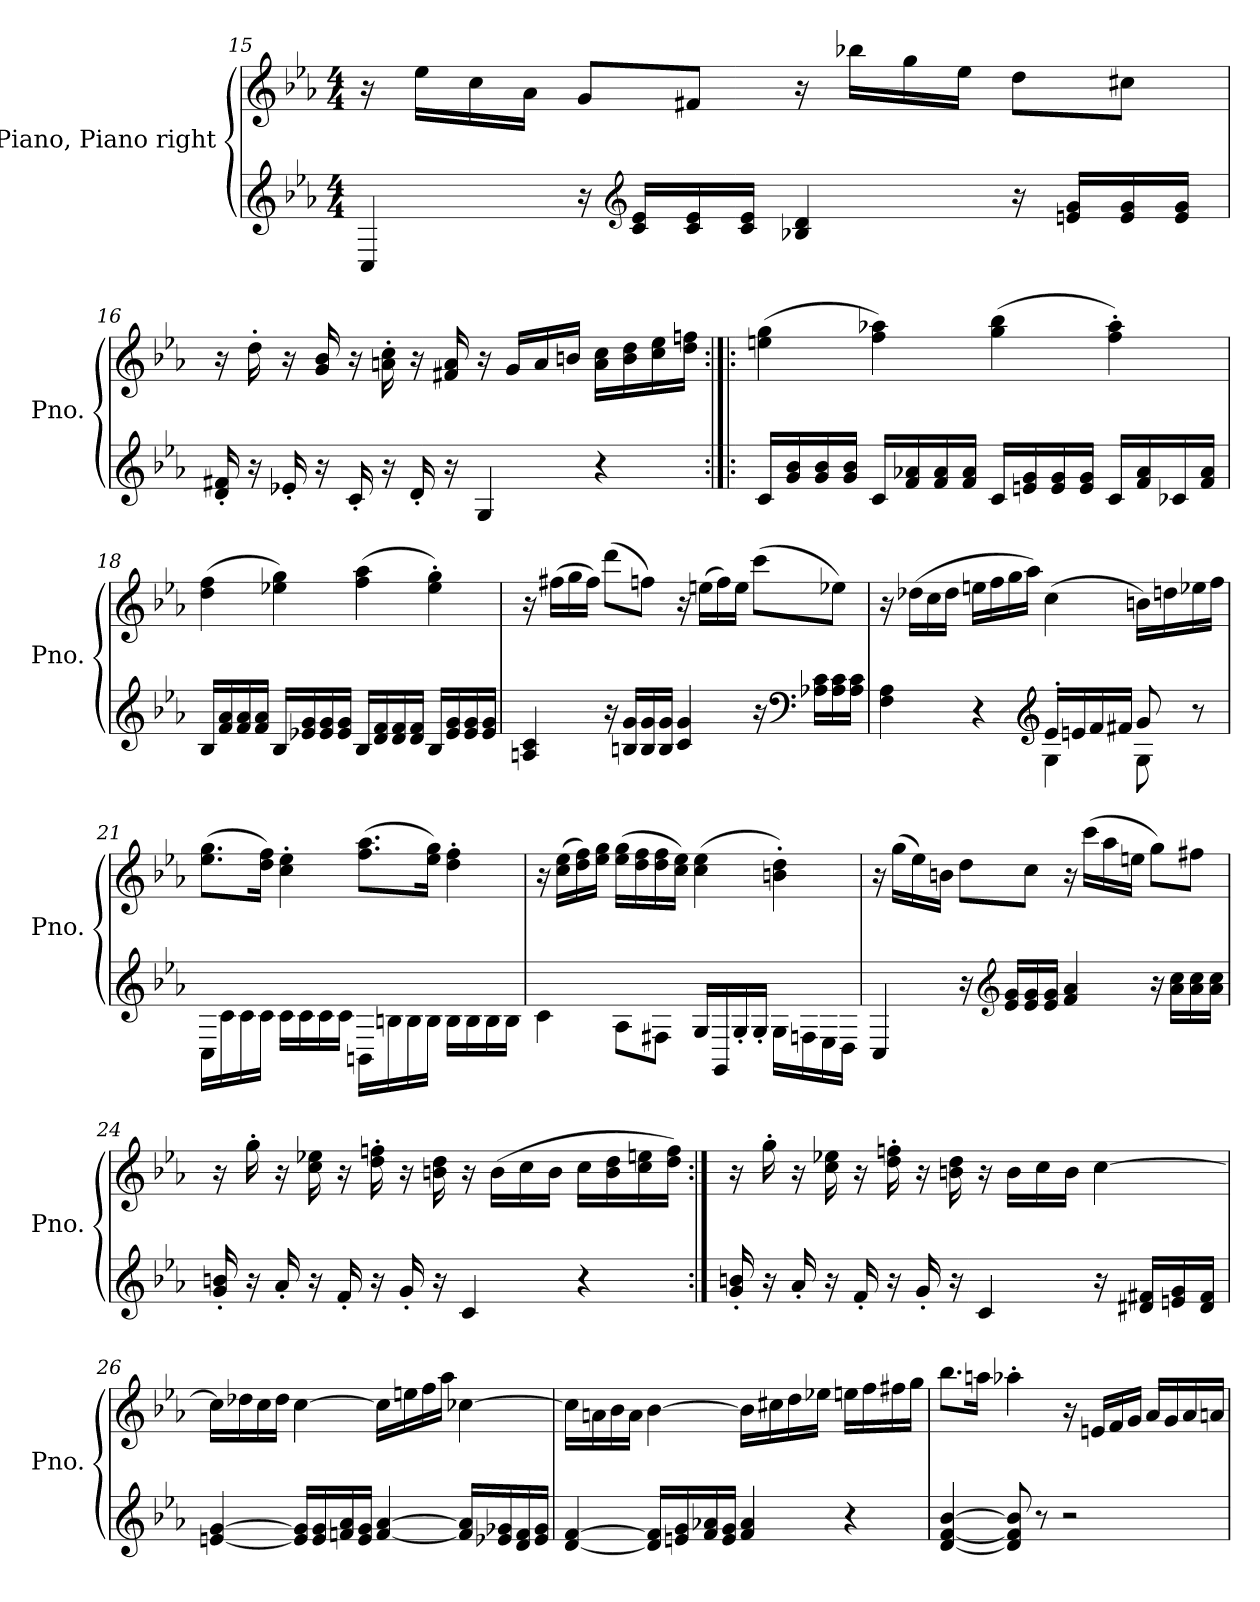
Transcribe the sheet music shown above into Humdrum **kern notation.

**kern	**kern
*part1	*part1
*staff2	*staff1
*I"Piano, Piano right	*
*I'Pno.	*
*clefG2	*clefG2
*k[b-e-a-]	*k[b-e-a-]
*M4/4	*M4/4
=15	=15
4C/	16r
.	16ee-\LL
.	16cc\
.	16a-\JJ
16r	8g/L
*clefG2	*
16c/ 16e-/LL	.
16c/ 16e-/	8f#X/J
16c/ 16e-/JJ	.
4B-X/ 4d/	16r
.	16bb-X\LL
.	16gg\
.	16ee-\JJ
16r	8dd\L
16en/ 16g/LL	.
16e/ 16g/	8cc#X\J
16e/ 16g/JJ	.
!!LO:PB:g=z
=16	=16
16d/' 16f#X/'	16r
16r	16dd'\
16e-X'/	16r
16r	16g/ 16b-/
16c'/	16r
16r	16an\' 16cc\'
16d'/	16r
16r	16f#X/ 16a/
4G/	16r
.	16g/LL
.	16a/
.	16bn/JJ
4r	16a\ 16cc\LL
.	16b\ 16dd\
.	16cc\ 16ee-\
.	16dd\ 16ffn\JJ
=17:|!|:	=17:|!|:
16c/LL	(4een\ 4gg\
16g/ 16b-/	.
16g/ 16b-/	.
16g/ 16b-/JJ	.
16c/LL	4ff\ 4aa-X\)
16f/ 16a-X/	.
16f/ 16a-/	.
16f/ 16a-/JJ	.
16c/LL	(4gg\ 4bb-\
16en/ 16g/	.
16e/ 16g/	.
16e/ 16g/JJ	.
16c/LL	4ff\' 4aa-\')
16f/ 16a-/	.
16c-X/	.
16f/ 16a-/JJ	.
!!LO:LB:g=z
=18	=18
16B-/LL	(4dd\ 4ff\
16f/ 16a-/	.
16f/ 16a-/	.
16f/ 16a-/JJ	.
16B-/LL	4ee-X\ 4gg\)
16e-X/ 16g/	.
16e-/ 16g/	.
16e-/ 16g/JJ	.
16B-/LL	(4ff\ 4aa-\
16d/ 16f/	.
16d/ 16f/	.
16d/ 16f/JJ	.
16B-/LL	4ee-\' 4gg\')
16e-/ 16g/	.
16e-/ 16g/	.
16e-/ 16g/JJ	.
=19	=19
4An/ 4c/	16r
.	(16ff#X\LL
.	16gg\
.	16ff#\JJ)
16r	(8ddd\L
16Bn/ 16g/LL	.
16B/ 16g/	8ffn\J)
16B/ 16g/JJ	.
4c/ 4g/	16r
.	(16een\LL
.	16ff\)
.	16ee\JJ
16r	(8ccc\L
*clefF4	*
16A-X\ 16c\LL	.
16A-\ 16c\	8ee-X\J)
16A-\ 16c\JJ	.
!!LO:LB:g=z
=20	=20
*^	*
4F\ 4A-\	2ryy	16r
.	.	(16dd-X\LL
.	.	16cc\
.	.	16dd-\JJ
4r	.	16een\LL
.	.	16ff\
.	.	16gg\
.	.	16aa-\JJ)
*clefG2	*	*
16e-'/LL	4G\	(4cc\
16en/	.	.
16f/	.	.
16f#X/JJ	.	.
8g/	8G\	16bn\LL)
.	.	16ddn\
8r	8ryy	16ee-X\
.	.	16ff\JJ
*v	*v	*
=21	=21
16C\LL	(8.ee-\ 8.gg\L
16c\	.
16c\	.
16c\JJ	16dd\ 16ff\Jk)
16c\LL	4cc\' 4ee-\'
16c\	.
16c\	.
16c\JJ	.
16BBn\LL	(8.ff\ 8.aa-\L
16Bn\	.
16B\	.
16B\JJ	16ee-\ 16gg\Jk)
16B\LL	4dd\' 4ff\'
16B\	.
16B\	.
16B\JJ	.
!!LO:LB:g=z
=22	=22
4c\	16r
.	(16cc\ 16ee-\LL
.	16dd\ 16ff\)
.	16ee-\ 16gg\JJ
8A-\L	(16ee-\ 16gg\LL
.	16dd\ 16ff\
8F#X\J	16dd\ 16ff\
.	16cc\ 16ee-\JJ)
16G/LL	(4cc\ 4ee-\
16GG/	.
16G'/	.
16G'/JJ	.
16G\LL	4bn\' 4dd\')
16Fn\	.
16E-\	.
16D\JJ	.
=23	=23
4C/	16r
.	(16gg\LL
.	16ee-\)
.	16bn\JJ
16r	8dd\L
*clefG2	*
16e-/ 16g/LL	.
16e-/ 16g/	8cc\J
16e-/ 16g/JJ	.
4f/ 4a-/	16r
.	(16ccc\LL
.	16aa-\
.	16een\JJ
16r	8gg\L)
16a-\ 16cc\LL	.
16a-\ 16cc\	8ff#X\J
16a-\ 16cc\JJ	.
!!LO:LB:g=z
=24	=24
16g/' 16bn/'	16r
16r	16gg'\
16a-'/	16r
16r	16cc\ 16ee-X\
16f'/	16r
16r	16dd\' 16ffn\'
16g'/	16r
16r	16bn\ 16dd\
4c/	16r
.	(16b\LL
.	16cc\
.	16b\JJ
4r	16cc\LL
.	16b\ 16dd\
.	16cc\ 16een\
.	16dd\ 16ff\JJ)
=25:|!	=25:|!
16g/' 16bn/'	16r
16r	16gg'\
16a-'/	16r
16r	16cc\ 16ee-X\
16f'/	16r
16r	16dd\' 16ffn\'
16g'/	16r
16r	16bn\ 16dd\
4c/	16r
.	16b\LL
.	16cc\
.	16b\JJ
16r	[4cc\
16d#X/ 16f#X/LL	.
16en/ 16g/	.
16d#/ 16f#/JJ	.
!!LO:LB:g=z
=26	=26
[4en/ [4g/	16cc\LL]
.	16dd-X\
.	16cc\
.	16dd-\JJ
16e/] 16g/]LL	[4cc\
16e/ 16g/	.
16fn/ 16a-/	.
16e/ 16g/JJ	.
[4f/ [4a-/	16cc\LL]
.	16een\
.	16ff\
.	16aa-\JJ
16f/] 16a-/]LL	[4cc-X\
16e-X/ 16g-X/	.
16d/ 16f/	.
16e-/ 16g-/JJ	.
=27	=27
[4d/ [4f/	16cc-\LL]
.	16an\
.	16b-\
.	16a\JJ
16d/] 16f/]LL	[4b-\
16en/ 16g/	.
16f/ 16a-X/	.
16e/ 16g/JJ	.
4f/ 4a-/	16b-\LL]
.	16cc#X\
.	16dd\
.	16ee-X\JJ
4r	16een\LL
.	16ff\
.	16ff#X\
.	16gg\JJ
=28	=28
[4d/ [4f/ [4b-/	8.bb-\L
.	16aan\Jk
8d/] 8f/] 8b-/]	4aa-X'\
8r	.
2r	16r
.	16en/LL
.	16f/
.	16g/JJ
.	16a-/LL
.	16g/
.	16a-/
.	16an/JJ
=	=
*-	*-
